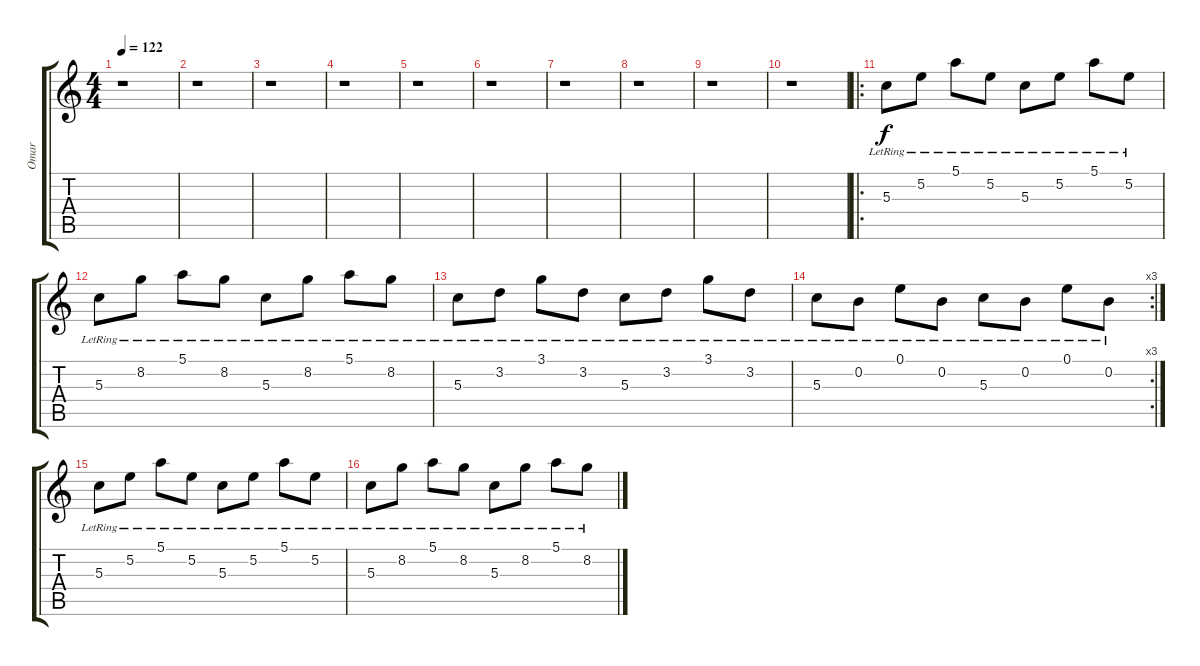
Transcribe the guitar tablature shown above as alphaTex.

\track ("Omar" "Omar") {instrument electricguitarclean}
\staff {score tabs}
\tuning (E4 B3 G3 D3 A2 E2) {hide}
\ts (4 4)
\tempo 122
\clef g2
\ks c
r.1{dy f} |
r.1 |
r.1 |
r.1 |
r.1 |
r.1 |
r.1 |
r.1 |
r.1 |
r.1 |
\ro
5.3{lr}.8 5.2{lr}.8 5.1{lr}.8 5.2{lr}.8 5.3{lr}.8 5.2{lr}.8 5.1{lr}.8 5.2{lr}.8 |
5.3{lr}.8 8.2{lr}.8 5.1{lr}.8 8.2{lr}.8 5.3{lr}.8 8.2{lr}.8 5.1{lr}.8 8.2{lr}.8 |
5.3{lr}.8 3.2{lr}.8 3.1{lr}.8 3.2{lr}.8 5.3{lr}.8 3.2{lr}.8 3.1{lr}.8 3.2{lr}.8 |
\rc 3
5.3{lr}.8 0.2{lr}.8 0.1{lr}.8 0.2{lr}.8 5.3{lr}.8 0.2{lr}.8 0.1{lr}.8 0.2{lr}.8 |
5.3{lr}.8 5.2{lr}.8 5.1{lr}.8 5.2{lr}.8 5.3{lr}.8 5.2{lr}.8 5.1{lr}.8 5.2{lr}.8 |
5.3{lr}.8 8.2{lr}.8 5.1{lr}.8 8.2{lr}.8 5.3{lr}.8 8.2{lr}.8 5.1{lr}.8 8.2{lr}.8
